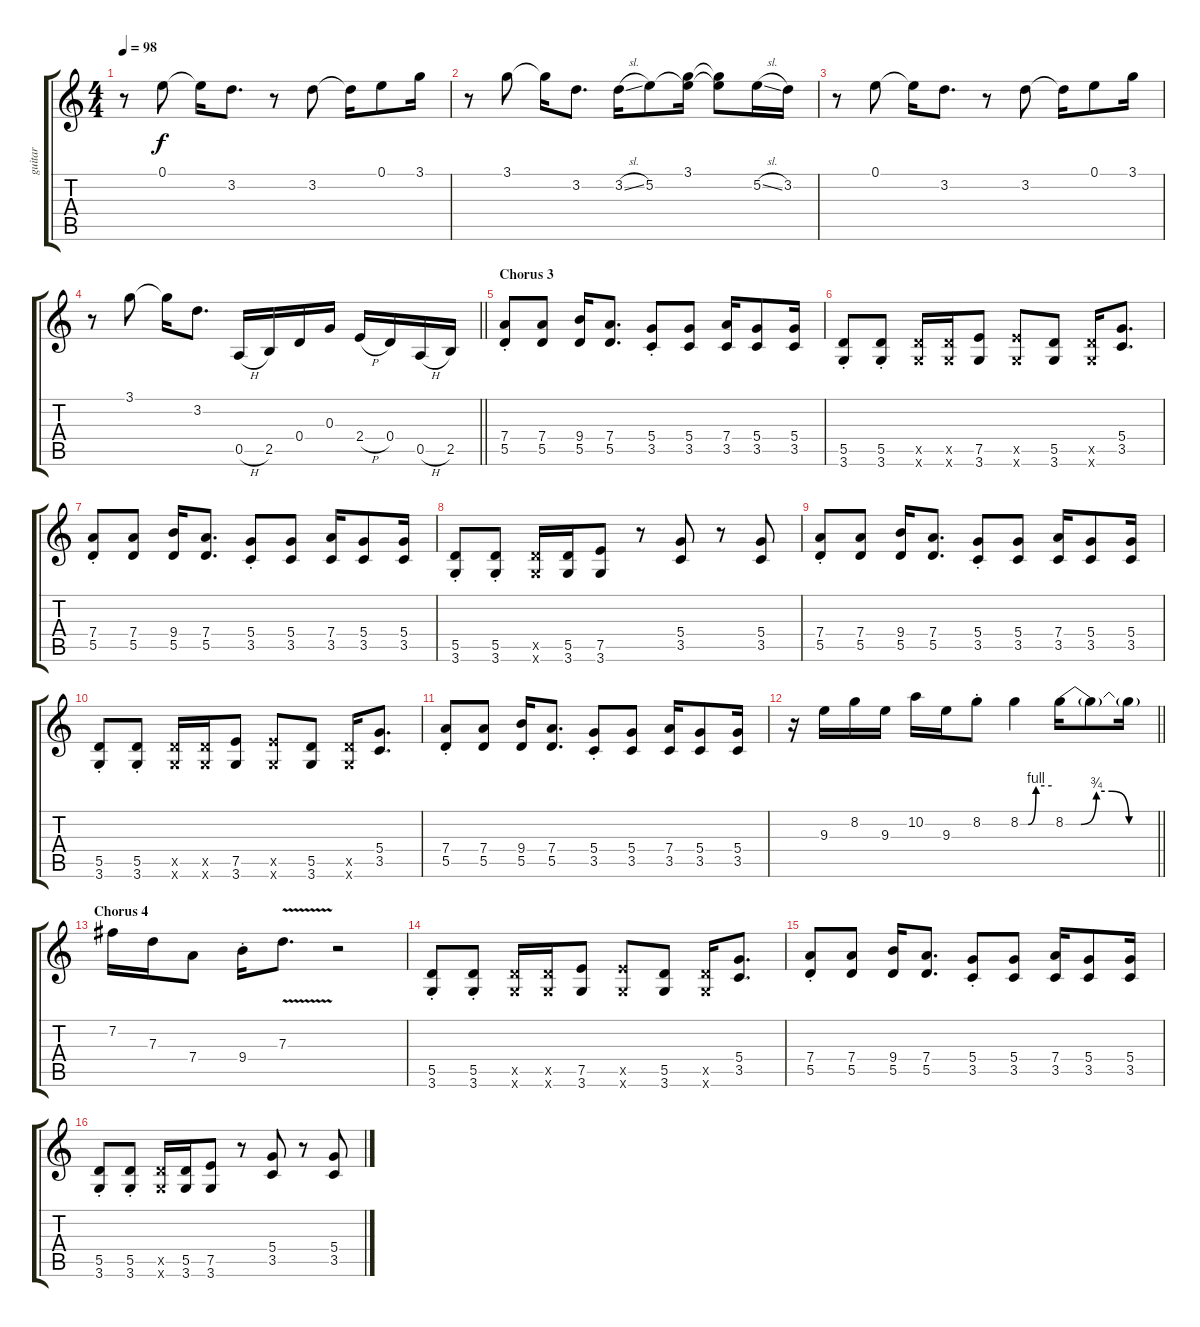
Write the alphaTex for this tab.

\track ("guitar" "guitar") {instrument electricguitarclean}
\staff {score tabs}
\tuning (E4 B3 G3 D3 A2 E2) {hide}
\ts (4 4)
\tempo 98
\clef g2
\ks c
r.8{dy f} 0.1.8 0.1{t}.16 3.2.8{d} r.8 3.2.8 3.2{t}.16 0.1.8 3.1.16 |
r.8 3.1.8 3.1{t}.16 3.2.8{d} 3.2{sl}.16 5.2.8 (3.1 5.2{t}).16 (3.1{t} 5.2{t}).8 5.2{sl}.16 3.2.16 |
r.8 0.1.8 0.1{t}.16 3.2.8{d} r.8 3.2.8 3.2{t}.16 0.1.8 3.1.16 |
\barLineRight lightlight
r.8 3.1.8 3.1{t}.16 3.2.8{d} 0.5{h}.16 2.5.16 0.4.16 0.3.16 2.4{h}.16 0.4.16 0.5{h}.16 2.5.16 |
\section ("" "Chorus 3")
(7.4{st} 5.5{st}).8 (7.4 5.5).8 (9.4 5.5).16 (7.4 5.5).8{d} (5.4{st} 3.5{st}).8 (5.4 3.5).8 (7.4 3.5).16 (5.4 3.5).8 (5.4 3.5).16 |
(5.5{st} 3.6{st}).8 (5.5{st} 3.6).8 (5.5{x} 3.6{x}).16 (5.5{x} 3.6{x}).16 (7.5 3.6).8 (7.5{x} 3.6{x}).8 (5.5 3.6).8 (5.5{x} 3.6{x}).16 (5.4 3.5).8{d} |
(7.4{st} 5.5{st}).8 (7.4 5.5).8 (9.4 5.5).16 (7.4 5.5).8{d} (5.4{st} 3.5{st}).8 (5.4 3.5).8 (7.4 3.5).16 (5.4 3.5).8 (5.4 3.5).16 |
(5.5{st} 3.6{st}).8 (5.5{st} 3.6).8 (5.5{x} 3.6{x}).16 (5.5 3.6).16 (7.5 3.6).8 r.8 (5.4 3.5).8 r.8 (5.4 3.5).8 |
(7.4{st} 5.5{st}).8 (7.4 5.5).8 (9.4 5.5).16 (7.4 5.5).8{d} (5.4{st} 3.5{st}).8 (5.4 3.5).8 (7.4 3.5).16 (5.4 3.5).8 (5.4 3.5).16 |
(5.5{st} 3.6{st}).8 (5.5{st} 3.6).8 (5.5{x} 3.6{x}).16 (5.5{x} 3.6{x}).16 (7.5 3.6).8 (7.5{x} 3.6{x}).8 (5.5 3.6).8 (5.5{x} 3.6{x}).16 (5.4 3.5).8{d} |
(7.4{st} 5.5{st}).8 (7.4 5.5).8 (9.4 5.5).16 (7.4 5.5).8{d} (5.4{st} 3.5{st}).8 (5.4 3.5).8 (7.4 3.5).16 (5.4 3.5).8 (5.4 3.5).16 |
\barLineRight lightlight
r.16 9.3.16{instrument distortionguitar} 8.2.16 9.3.16 10.2.16 9.3.16 8.2{st}.8 8.2{be (custom 0 0 15 0 30 4 60 4)}.4 8.2{be (custom 0 0 10 0 20 3 30 3 41 0 60 0)}.16 8.2{t}.8 8.2{t}.16 |
\section ("" "Chorus 4")
7.2.16 7.3.16 7.4.8 9.4{st}.16 7.3{v}.8{d} r.2 |
(5.5{st} 3.6{st}).8{instrument electricguitarclean} (5.5{st} 3.6).8 (5.5{x} 3.6{x}).16 (5.5{x} 3.6{x}).16 (7.5 3.6).8 (7.5{x} 3.6{x}).8 (5.5 3.6).8 (5.5{x} 3.6{x}).16 (5.4 3.5).8{d} |
(7.4{st} 5.5{st}).8 (7.4 5.5).8 (9.4 5.5).16 (7.4 5.5).8{d} (5.4{st} 3.5{st}).8 (5.4 3.5).8 (7.4 3.5).16 (5.4 3.5).8 (5.4 3.5).16 |
(5.5{st} 3.6{st}).8 (5.5{st} 3.6).8 (5.5{x} 3.6{x}).16 (5.5 3.6).16 (7.5 3.6).8 r.8 (5.4 3.5).8 r.8 (5.4 3.5).8
